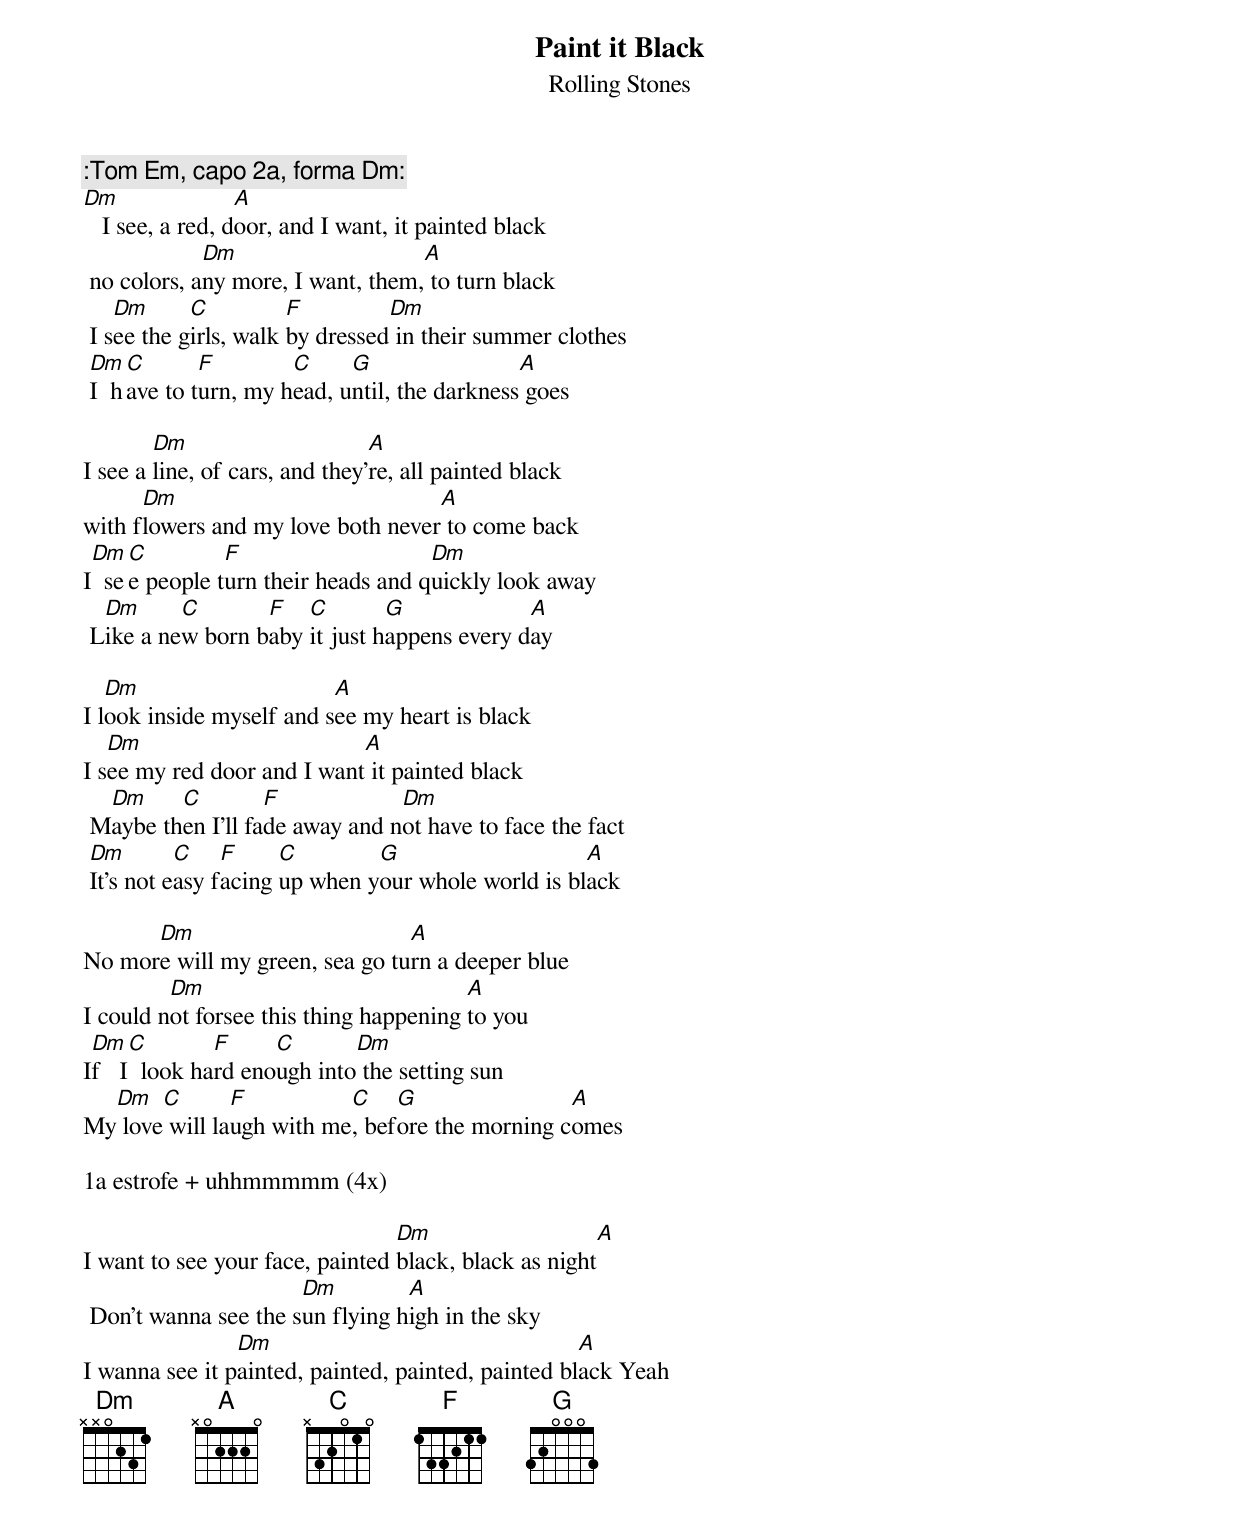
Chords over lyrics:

Paint it Black
Rolling Stones

:Tom Em, capo 2a, forma Dm:
Dm                A
   I see, a red, door, and I want, it painted black
             Dm                    A
 no colors, any more, I want, them, to turn black
    Dm      C          F         Dm
 I see the girls, walk by dressed in their summer clothes
 Dm  C       F        C     G                 A
 I  have to turn, my head, until, the darkness goes

        Dm                      A
I see a line, of cars, and they're, all painted black
      Dm                           A
with flowers and my love both never to come back
 Dm  C         F                    Dm
I  see people turn their heads and quickly look away
  Dm      C       F   C        G             A
 Like a new born baby it just happens every day

   Dm                     A
I look inside myself and see my heart is black
   Dm                       A
I see my red door and I want it painted black
  Dm     C         F            Dm
 Maybe then I'll fade away and not have to face the fact
 Dm        C    F     C        G                    A
 It's not easy facing up when your whole world is black

      Dm                        A
No more will my green, sea go turn a deeper blue
         Dm                             A
I could not forsee this thing happening to you
 Dm   C        F     C       Dm
If   I  look hard enough into the setting sun
  Dm   C       F          C    G                A
My love will laugh with me, before the morning comes

1a estrofe + uhhmmmmm (4x)

                                 Dm                        A
I want to see your face, painted black, black as night
                      Dm         A
 Don't wanna see the sun flying high in the sky
                Dm                                  A
I wanna see it painted, painted, painted, painted black Yeah
